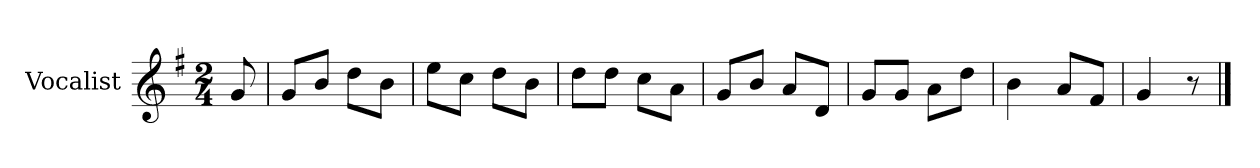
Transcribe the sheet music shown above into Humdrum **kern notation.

**kern
*part1
*staff1
*I"Vocalist
*k[f#]
*G:
*M2/4
=
8g
=1
8gL
8bJ
8ddL
8bJ
=2
8eeL
8ccJ
8ddL
8bJ
=3
8ddL
8ddJ
8ccL
8aJ
=4
8gL
8bJ
8aL
8dJ
=5
8gL
8gJ
8aL
8ddJ
=6
4b
8aL
8f#J
=7
4g
8r
==
*-
